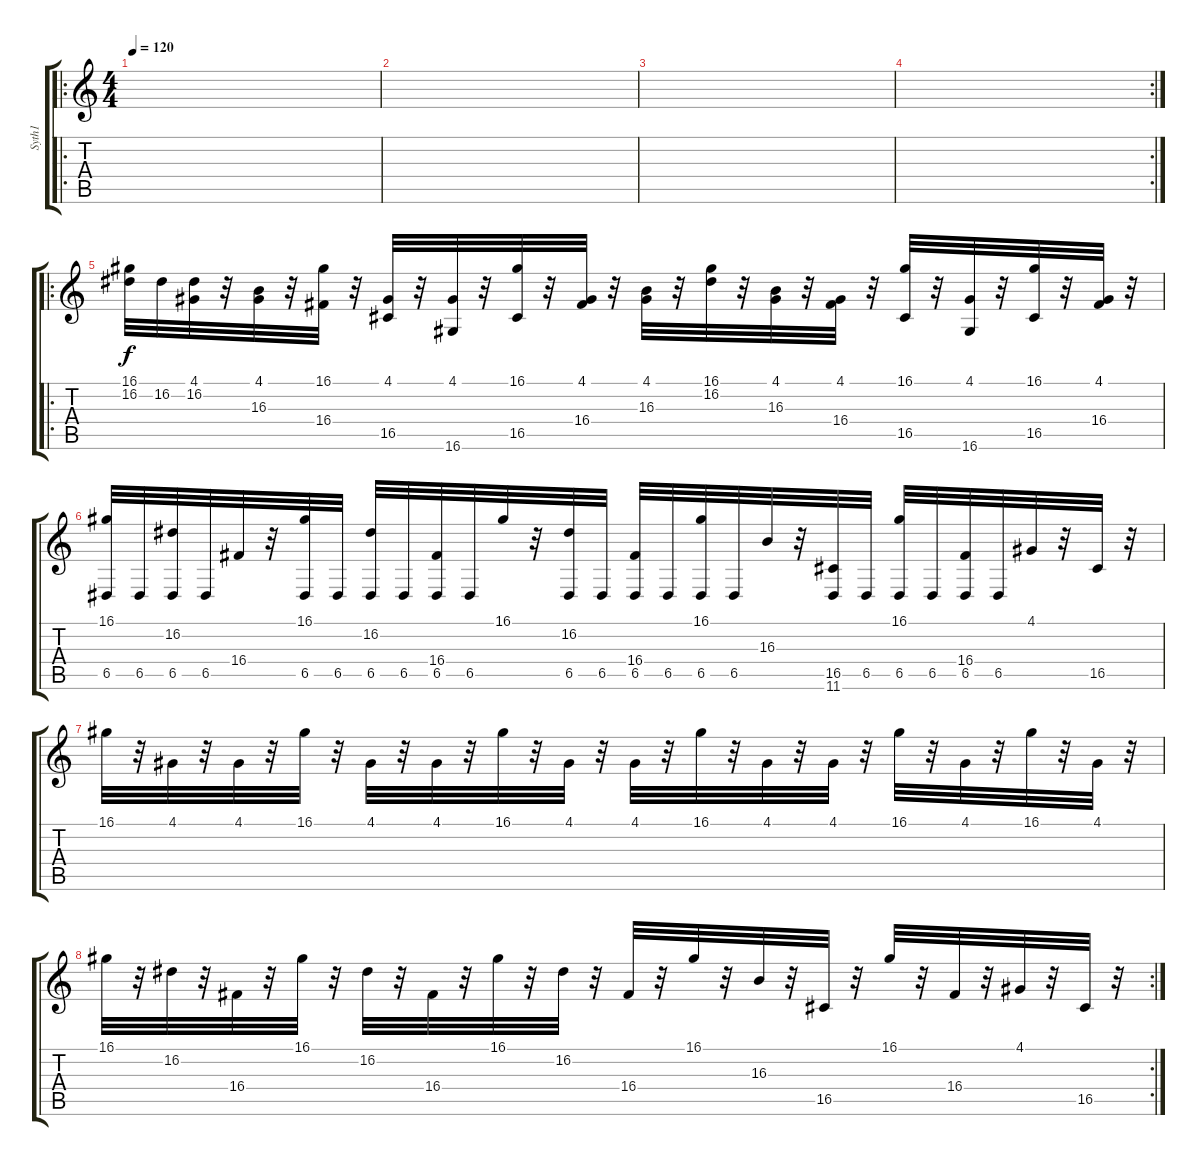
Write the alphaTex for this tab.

\track ("Syth1" "Syth1") {instrument lead8bassandlead}
\staff {score tabs}
\tuning (E4 B3 G3 D3 A2 E2) {hide}
\ro
\ts (4 4)
\tempo 120
\clef g2
\ks c
|
|
|
\rc 2
|
\ro
(16.1 16.2).32{balance 16} 16.2.32 (4.1 16.2).32 r.32 (4.1 16.3).32 r.32 (16.1 16.4).32 r.32 (4.1 16.5).32 r.32 (4.1 16.6).32 r.32 (16.1 16.5).32 r.32 (4.1 16.4).32 r.32 (4.1 16.3).32 r.32 (16.1 16.2).32 r.32 (4.1 16.3).32 r.32 (4.1 16.4).32 r.32 (16.1 16.5).32 r.32 (4.1 16.6).32 r.32 (16.1 16.5).32 r.32 (4.1 16.4).32 r.32 |
(16.1 6.5).32 6.5.32 (16.2 6.5).32 6.5.32 16.4.32 r.32 (16.1 6.5).32 6.5.32 (16.2 6.5).32 6.5.32 (16.4 6.5).32 6.5.32 16.1.32 r.32 (16.2 6.5).32 6.5.32 (16.4 6.5).32 6.5.32 (16.1 6.5).32 6.5.32 16.3.32 r.32 (16.5 11.6).32 6.5.32 (16.1 6.5).32 6.5.32 (16.4 6.5).32 6.5.32 4.1.32 r.32 16.5.32 r.32{balance 16} |
16.1.32{balance 0} r.32 4.1.32 r.32 4.1.32 r.32 16.1.32 r.32 4.1.32 r.32 4.1.32 r.32 16.1.32 r.32 4.1.32 r.32 4.1.32 r.32 16.1.32 r.32 4.1.32 r.32 4.1.32 r.32 16.1.32 r.32 4.1.32 r.32 16.1.32 r.32 4.1.32 r.32 |
\rc 2
16.1.32 r.32 16.2.32 r.32 16.4.32 r.32 16.1.32 r.32 16.2.32 r.32 16.4.32 r.32 16.1.32 r.32 16.2.32 r.32 16.4.32 r.32 16.1.32 r.32 16.3.32 r.32 16.5.32 r.32 16.1.32 r.32 16.4.32 r.32 4.1.32 r.32 16.5.32 r.32
